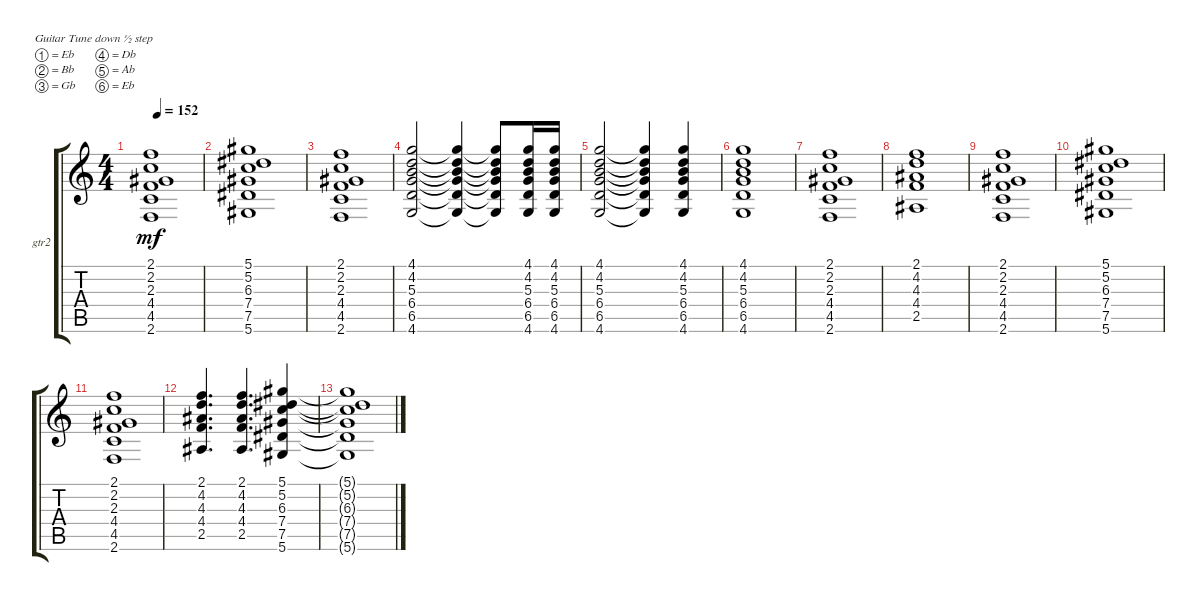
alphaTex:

\defaultSystemsLayout 4
\bracketExtendMode groupsimilarinstruments
\firstSystemTrackNameOrientation horizontal
\otherSystemsTrackNameOrientation horizontal
\track ("Rhytm guitar" "gtr2") {instrument overdrivenguitar}
\staff {score tabs}
\tuning (Eb4 Bb3 Gb3 Db3 Ab2 Eb2)
\ts (4 4)
\tempo 152
\clef g2
\ks c
(2.6 4.5 4.4 2.3 2.2 2.1).1{dy mf} |
(5.6 7.5 7.4 6.3 5.2 5.1).1 |
(2.6 4.5 4.4 2.3 2.2 2.1).1 |
(4.6 6.5 6.4 5.3 4.2 4.1).2 (4.6{t} 6.5{t} 6.4{t} 5.3{t} 4.2{t} 4.1{t}).4 (4.1{t} 4.2{t} 5.3{t} 6.4{t} 6.5{t} 4.6{t}).8 (4.6 6.5 6.4 5.3 4.2 4.1).16 (4.1 4.6 6.5 6.4 5.3 4.2).16 |
(4.6 6.5 6.4 5.3 4.2 4.1).2 (4.6{t} 6.5{t} 6.4{t} 5.3{t} 4.2{t} 4.1{t}).4 (4.6 6.5 6.4 5.3 4.2 4.1).4 |
(6.5 6.4 5.3 4.2 4.6 4.1).1 |
(4.5 4.4 2.3 2.2 2.6 2.1).1 |
(2.5 4.4 4.3 4.2 2.1).1 |
(2.6 4.5 4.4 2.3 2.2 2.1).1 |
(5.6 7.5 7.4 6.3 5.2 5.1).1 |
(2.6 4.5 4.4 2.3 2.2 2.1).1 |
(4.4 4.3 4.2 2.5 2.1).4{d} (2.5 4.4 4.3 4.2 2.1).4{d} (5.6 7.5 7.4 6.3 5.2 5.1).4 |
(5.6{t} 7.5{t} 7.4{t} 6.3{t} 5.2{t} 5.1{t}).1
